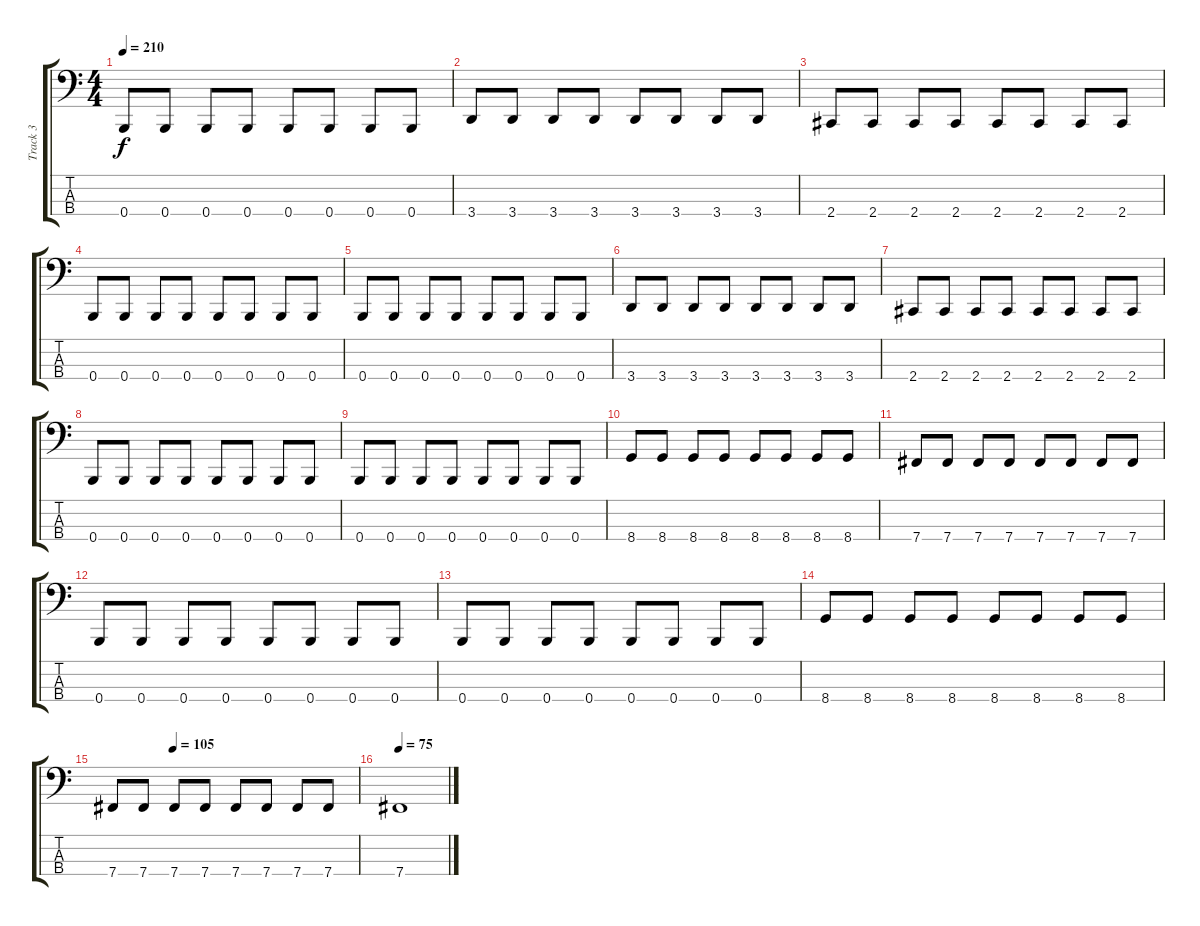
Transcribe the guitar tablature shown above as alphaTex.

\track ("Track 3" "Track 3") {instrument electricbasspick}
\staff {score tabs}
\tuning (E2 B1 Gb1 B0) {hide}
\ts (4 4)
\tempo 210
\clef f4
\ks c
0.4.8{dy f} 0.4.8 0.4.8 0.4.8 0.4.8 0.4.8 0.4.8 0.4.8 |
3.4.8 3.4.8 3.4.8 3.4.8 3.4.8 3.4.8 3.4.8 3.4.8 |
2.4.8 2.4.8 2.4.8 2.4.8 2.4.8 2.4.8 2.4.8 2.4.8 |
0.4.8 0.4.8 0.4.8 0.4.8 0.4.8 0.4.8 0.4.8 0.4.8 |
0.4.8 0.4.8 0.4.8 0.4.8 0.4.8 0.4.8 0.4.8 0.4.8 |
3.4.8 3.4.8 3.4.8 3.4.8 3.4.8 3.4.8 3.4.8 3.4.8 |
2.4.8 2.4.8 2.4.8 2.4.8 2.4.8 2.4.8 2.4.8 2.4.8 |
0.4.8 0.4.8 0.4.8 0.4.8 0.4.8 0.4.8 0.4.8 0.4.8 |
0.4.8 0.4.8 0.4.8 0.4.8 0.4.8 0.4.8 0.4.8 0.4.8 |
8.4.8 8.4.8 8.4.8 8.4.8 8.4.8 8.4.8 8.4.8 8.4.8 |
7.4.8 7.4.8 7.4.8 7.4.8 7.4.8 7.4.8 7.4.8 7.4.8 |
0.4.8 0.4.8 0.4.8 0.4.8 0.4.8 0.4.8 0.4.8 0.4.8 |
0.4.8 0.4.8 0.4.8 0.4.8 0.4.8 0.4.8 0.4.8 0.4.8 |
8.4.8 8.4.8 8.4.8 8.4.8 8.4.8 8.4.8 8.4.8 8.4.8 |
\tempo (105 0.25)
7.4.8 7.4.8 7.4.8 7.4.8 7.4.8 7.4.8 7.4.8 7.4.8 |
\tempo 75
7.4.1
